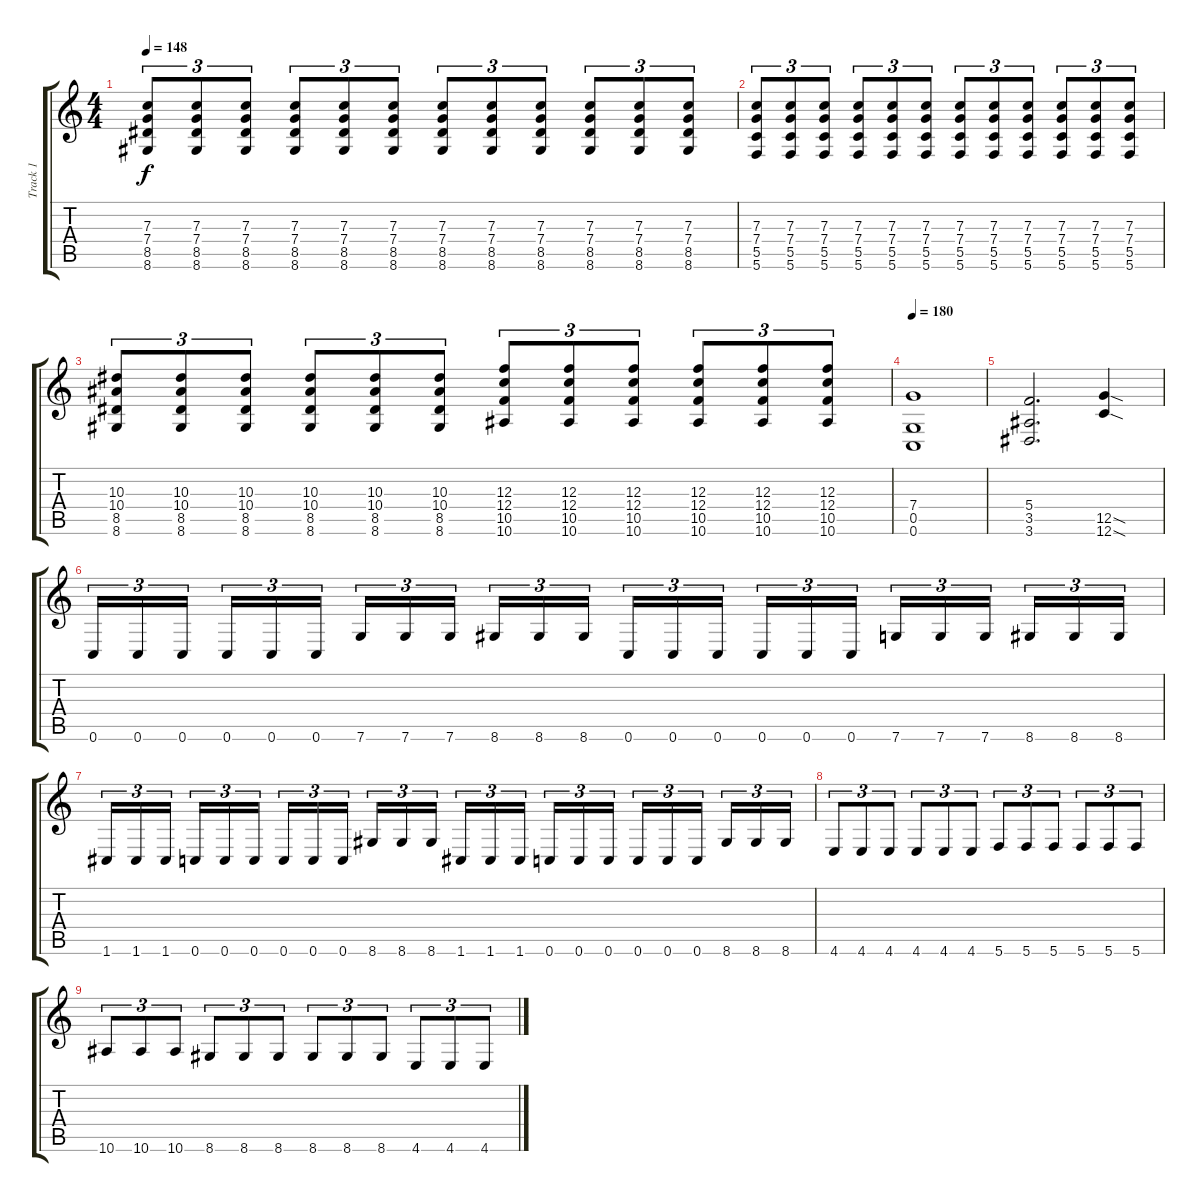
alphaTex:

\track ("Track 1" "Track 1") {instrument acousticguitarsteel}
\staff {score tabs}
\tuning (D4 A3 F3 C3 G2 C2) {hide}
\ts (4 4)
\tempo 148
\clef g2
\ks c
(7.3 7.4 8.5 8.6).8{tu (3 2) dy f} (7.3 7.4 8.5 8.6).8{tu (3 2)} (7.3 7.4 8.5 8.6).8{tu (3 2)} (7.3 7.4 8.5 8.6).8{tu (3 2)} (7.3 7.4 8.5 8.6).8{tu (3 2)} (7.3 7.4 8.5 8.6).8{tu (3 2)} (7.3 7.4 8.5 8.6).8{tu (3 2)} (7.3 7.4 8.5 8.6).8{tu (3 2)} (7.3 7.4 8.5 8.6).8{tu (3 2)} (7.3 7.4 8.5 8.6).8{tu (3 2)} (7.3 7.4 8.5 8.6).8{tu (3 2)} (7.3 7.4 8.5 8.6).8{tu (3 2)} |
(7.3 7.4 5.5 5.6).8{tu (3 2)} (7.3 7.4 5.5 5.6).8{tu (3 2)} (7.3 7.4 5.5 5.6).8{tu (3 2)} (7.3 7.4 5.5 5.6).8{tu (3 2)} (7.3 7.4 5.5 5.6).8{tu (3 2)} (7.3 7.4 5.5 5.6).8{tu (3 2)} (7.3 7.4 5.5 5.6).8{tu (3 2)} (7.3 7.4 5.5 5.6).8{tu (3 2)} (7.3 7.4 5.5 5.6).8{tu (3 2)} (7.3 7.4 5.5 5.6).8{tu (3 2)} (7.3 7.4 5.5 5.6).8{tu (3 2)} (7.3 7.4 5.5 5.6).8{tu (3 2)} |
(10.3 10.4 8.5 8.6).8{tu (3 2)} (10.3 10.4 8.5 8.6).8{tu (3 2)} (10.3 10.4 8.5 8.6).8{tu (3 2)} (10.3 10.4 8.5 8.6).8{tu (3 2)} (10.3 10.4 8.5 8.6).8{tu (3 2)} (10.3 10.4 8.5 8.6).8{tu (3 2)} (12.3 12.4 10.5 10.6).8{tu (3 2)} (12.3 12.4 10.5 10.6).8{tu (3 2)} (12.3 12.4 10.5 10.6).8{tu (3 2)} (12.3 12.4 10.5 10.6).8{tu (3 2)} (12.3 12.4 10.5 10.6).8{tu (3 2)} (12.3 12.4 10.5 10.6).8{tu (3 2)} |
\tempo 180
(7.4 0.5 0.6).1{instrument overdrivenguitar} |
(5.4 3.5 3.6).2{d} (12.5{sod} 12.6{sod}).4 |
0.6.16{tu (3 2)} 0.6.16{tu (3 2)} 0.6.16{tu (3 2) beam splitsecondary} 0.6.16{tu (3 2)} 0.6.16{tu (3 2)} 0.6.16{tu (3 2)} 7.6.16{tu (3 2)} 7.6.16{tu (3 2)} 7.6.16{tu (3 2) beam splitsecondary} 8.6.16{tu (3 2)} 8.6.16{tu (3 2)} 8.6.16{tu (3 2)} 0.6.16{tu (3 2) instrument distortionguitar} 0.6.16{tu (3 2)} 0.6.16{tu (3 2) beam splitsecondary} 0.6.16{tu (3 2)} 0.6.16{tu (3 2)} 0.6.16{tu (3 2)} 7.6.16{tu (3 2)} 7.6.16{tu (3 2)} 7.6.16{tu (3 2) beam splitsecondary} 8.6.16{tu (3 2)} 8.6.16{tu (3 2)} 8.6.16{tu (3 2)} |
1.6.16{tu (3 2)} 1.6.16{tu (3 2)} 1.6.16{tu (3 2) beam splitsecondary} 0.6.16{tu (3 2)} 0.6.16{tu (3 2)} 0.6.16{tu (3 2)} 0.6.16{tu (3 2)} 0.6.16{tu (3 2)} 0.6.16{tu (3 2) beam splitsecondary} 8.6.16{tu (3 2)} 8.6.16{tu (3 2)} 8.6.16{tu (3 2)} 1.6.16{tu (3 2)} 1.6.16{tu (3 2)} 1.6.16{tu (3 2) beam splitsecondary} 0.6.16{tu (3 2)} 0.6.16{tu (3 2)} 0.6.16{tu (3 2)} 0.6.16{tu (3 2)} 0.6.16{tu (3 2)} 0.6.16{tu (3 2) beam splitsecondary} 8.6.16{tu (3 2)} 8.6.16{tu (3 2)} 8.6.16{tu (3 2)} |
4.6.8{tu (3 2)} 4.6.8{tu (3 2)} 4.6.8{tu (3 2)} 4.6.8{tu (3 2)} 4.6.8{tu (3 2)} 4.6.8{tu (3 2)} 5.6.8{tu (3 2)} 5.6.8{tu (3 2)} 5.6.8{tu (3 2)} 5.6.8{tu (3 2)} 5.6.8{tu (3 2)} 5.6.8{tu (3 2)} |
10.6.8{tu (3 2)} 10.6.8{tu (3 2)} 10.6.8{tu (3 2)} 8.6.8{tu (3 2)} 8.6.8{tu (3 2)} 8.6.8{tu (3 2)} 8.6.8{tu (3 2)} 8.6.8{tu (3 2)} 8.6.8{tu (3 2)} 4.6.8{tu (3 2)} 4.6.8{tu (3 2)} 4.6.8{tu (3 2)}
